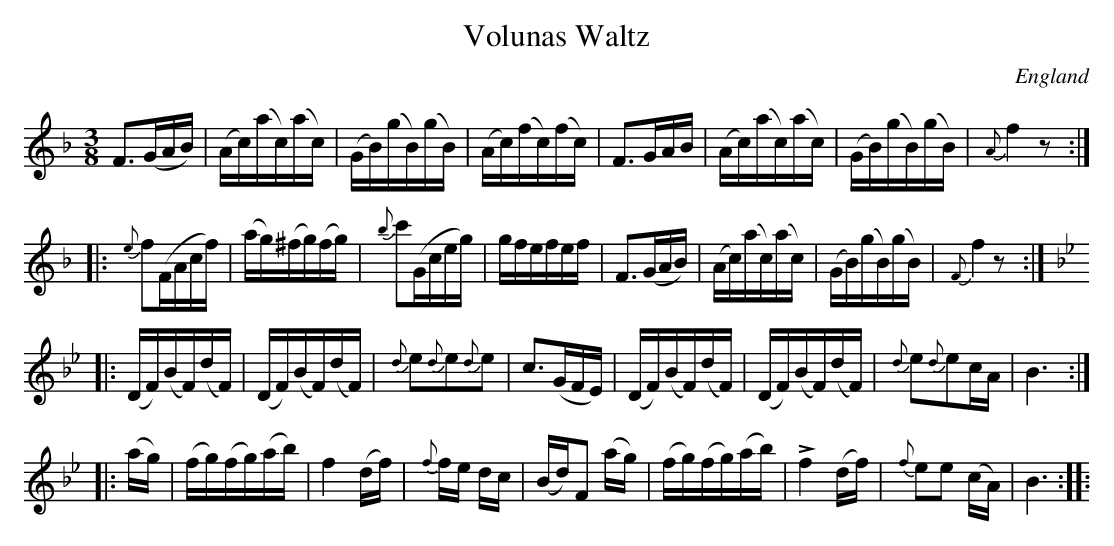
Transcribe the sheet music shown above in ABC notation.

X:1
T:Volunas Waltz
L:1/16
M:3/8
O:England
K:F
F3(GAB) | (Ac)(ac)(ac) | (GB)(gB)(gB) | (Ac)(fc)(fc) | \
F3GAB 	| (Ac)(ac)(ac) | (GB)(gB)(gB) | {A}f4 z2 ::
{e}f2(FAcf) | (ag)(^fg)(fg) | {b}c'2(Gceg) | gfefef | \
F3(GAB)     | (Ac)(ac)(ac)  | (GB)(gB)(gB) | {F}f4 z2 ::
[K:Bb]\
(DF)(BF)(dF) | (DF)(BF)(dF) | {d}e2{d}e2{d}e2 | c3(GFE) | \
(DF)(BF)(dF) | (DF)(BF)(dF) | {d}e2{d}e2cA    | B6 ::
(ag) | \
(fg)(fg)(ab) | f4 (df) | {f}fe dc | (Bd)F2 (ag) |\
(fg)(fg)(ab) | !accent! f4 (df) | {f}e2e2 (cA) | B6 ::
